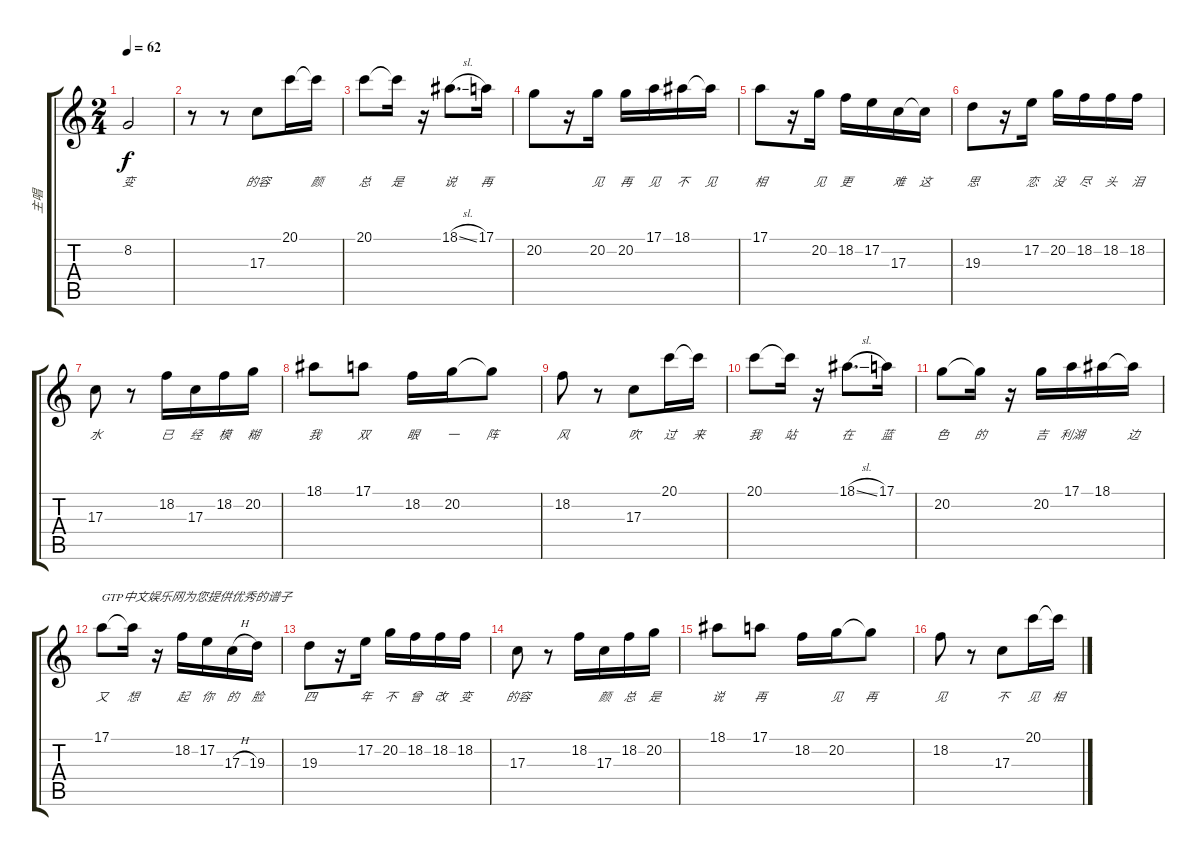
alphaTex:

\track ("主唱" "主唱") {instrument electricgrandpiano}
\staff {score tabs}
\tuning (E4 B3 G3 D3 A2 E2) {hide}
\ts (2 4)
\tempo 62
\clef g2
\ks c
8.2.2{lyrics (0 "变") lyrics (1 "") lyrics (2 "") lyrics (3 "") lyrics (4 "") dy f} |
r.8 r.8 17.3.8{lyrics (0 "的容") lyrics (1 "") lyrics (2 "") lyrics (3 "") lyrics (4 "")} 20.1.16{lyrics (0 "") lyrics (1 "") lyrics (2 "") lyrics (3 "") lyrics (4 "")} 20.1{t}.16{lyrics (0 "颜") lyrics (1 "") lyrics (2 "") lyrics (3 "") lyrics (4 "")} |
20.1.8{lyrics (0 "总") lyrics (1 "") lyrics (2 "") lyrics (3 "") lyrics (4 "")} 20.1{t}.16{lyrics (0 "是") lyrics (1 "") lyrics (2 "") lyrics (3 "") lyrics (4 "")} r.16 18.1{sl}.8{d lyrics (0 "说") lyrics (1 "") lyrics (2 "") lyrics (3 "") lyrics (4 "")} 17.1.16{lyrics (0 "再") lyrics (1 "") lyrics (2 "") lyrics (3 "") lyrics (4 "")} |
20.2.8{lyrics (0 "") lyrics (1 "") lyrics (2 "") lyrics (3 "") lyrics (4 "")} r.16 20.2.16{lyrics (0 "见") lyrics (1 "") lyrics (2 "") lyrics (3 "") lyrics (4 "")} 20.2.16{lyrics (0 "再") lyrics (1 "") lyrics (2 "") lyrics (3 "") lyrics (4 "")} 17.1.16{lyrics (0 "见") lyrics (1 "") lyrics (2 "") lyrics (3 "") lyrics (4 "")} 18.1.16{lyrics (0 "不") lyrics (1 "") lyrics (2 "") lyrics (3 "") lyrics (4 "")} 18.1{t}.16{lyrics (0 "见") lyrics (1 "") lyrics (2 "") lyrics (3 "") lyrics (4 "")} |
17.1.8{lyrics (0 "相") lyrics (1 "") lyrics (2 "") lyrics (3 "") lyrics (4 "")} r.16 20.2.16{lyrics (0 "见") lyrics (1 "") lyrics (2 "") lyrics (3 "") lyrics (4 "")} 18.2.16{lyrics (0 "更") lyrics (1 "") lyrics (2 "") lyrics (3 "") lyrics (4 "")} 17.2.16{lyrics (0 "") lyrics (1 "") lyrics (2 "") lyrics (3 "") lyrics (4 "")} 17.3.16{lyrics (0 "难") lyrics (1 "") lyrics (2 "") lyrics (3 "") lyrics (4 "")} 17.3{t}.16{lyrics (0 "这") lyrics (1 "") lyrics (2 "") lyrics (3 "") lyrics (4 "")} |
19.3.8{lyrics (0 "思") lyrics (1 "") lyrics (2 "") lyrics (3 "") lyrics (4 "")} r.16 17.2.16{lyrics (0 "恋") lyrics (1 "") lyrics (2 "") lyrics (3 "") lyrics (4 "")} 20.2.16{lyrics (0 "没") lyrics (1 "") lyrics (2 "") lyrics (3 "") lyrics (4 "")} 18.2.16{lyrics (0 "尽") lyrics (1 "") lyrics (2 "") lyrics (3 "") lyrics (4 "")} 18.2.16{lyrics (0 "头 ") lyrics (1 "") lyrics (2 "") lyrics (3 "") lyrics (4 "")} 18.2.16{lyrics (0 "泪") lyrics (1 "") lyrics (2 "") lyrics (3 "") lyrics (4 "")} |
17.3.8{lyrics (0 "水") lyrics (1 "") lyrics (2 "") lyrics (3 "") lyrics (4 "")} r.8 18.2.16{lyrics (0 "已") lyrics (1 "") lyrics (2 "") lyrics (3 "") lyrics (4 "")} 17.3.16{lyrics (0 "经") lyrics (1 "") lyrics (2 "") lyrics (3 "") lyrics (4 "")} 18.2.16{lyrics (0 "模") lyrics (1 "") lyrics (2 "") lyrics (3 "") lyrics (4 "")} 20.2.16{lyrics (0 "糊") lyrics (1 "") lyrics (2 "") lyrics (3 "") lyrics (4 "")} |
18.1.8{lyrics (0 "我") lyrics (1 "") lyrics (2 "") lyrics (3 "") lyrics (4 "")} 17.1.8{lyrics (0 "双") lyrics (1 "") lyrics (2 "") lyrics (3 "") lyrics (4 "")} 18.2.16{lyrics (0 "眼") lyrics (1 "") lyrics (2 "") lyrics (3 "") lyrics (4 "")} 20.2.16{lyrics (0 "一") lyrics (1 "") lyrics (2 "") lyrics (3 "") lyrics (4 "")} 20.2{t}.8{lyrics (0 "阵") lyrics (1 "") lyrics (2 "") lyrics (3 "") lyrics (4 "")} |
18.2.8{lyrics (0 "风") lyrics (1 "") lyrics (2 "") lyrics (3 "") lyrics (4 "")} r.8 17.3.8{lyrics (0 "吹") lyrics (1 "") lyrics (2 "") lyrics (3 "") lyrics (4 "")} 20.1.16{lyrics (0 "过") lyrics (1 "") lyrics (2 "") lyrics (3 "") lyrics (4 "")} 20.1{t}.16{lyrics (0 "来 ") lyrics (1 "") lyrics (2 "") lyrics (3 "") lyrics (4 "")} |
20.1.8{lyrics (0 "我") lyrics (1 "") lyrics (2 "") lyrics (3 "") lyrics (4 "")} 20.1{t}.16{lyrics (0 "站") lyrics (1 "") lyrics (2 "") lyrics (3 "") lyrics (4 "")} r.16 18.1{sl}.8{d lyrics (0 "在") lyrics (1 "") lyrics (2 "") lyrics (3 "") lyrics (4 "")} 17.1.16{lyrics (0 "蓝") lyrics (1 "") lyrics (2 "") lyrics (3 "") lyrics (4 "")} |
20.2.8{lyrics (0 "色") lyrics (1 "") lyrics (2 "") lyrics (3 "") lyrics (4 "")} 20.2{t}.16{lyrics (0 "的") lyrics (1 "") lyrics (2 "") lyrics (3 "") lyrics (4 "")} r.16 20.2.16{lyrics (0 "吉") lyrics (1 "") lyrics (2 "") lyrics (3 "") lyrics (4 "")} 17.1.16{lyrics (0 "利湖") lyrics (1 "") lyrics (2 "") lyrics (3 "") lyrics (4 "")} 18.1.16{lyrics (0 "") lyrics (1 "") lyrics (2 "") lyrics (3 "") lyrics (4 "")} 18.1{t}.16{lyrics (0 "边") lyrics (1 "") lyrics (2 "") lyrics (3 "") lyrics (4 "")} |
17.1.8{txt "GTP中文娱乐网为您提供优秀的谱子" lyrics (0 "又") lyrics (1 "") lyrics (2 "") lyrics (3 "") lyrics (4 "")} 17.1{t}.16{lyrics (0 "想") lyrics (1 "") lyrics (2 "") lyrics (3 "") lyrics (4 "")} r.16 18.2.16{lyrics (0 "起") lyrics (1 "") lyrics (2 "") lyrics (3 "") lyrics (4 "")} 17.2.16{lyrics (0 "你") lyrics (1 "") lyrics (2 "") lyrics (3 "") lyrics (4 "")} 17.3{h}.16{lyrics (0 "的") lyrics (1 "") lyrics (2 "") lyrics (3 "") lyrics (4 "")} 19.3.16{lyrics (0 "脸") lyrics (1 "") lyrics (2 "") lyrics (3 "") lyrics (4 "")} |
19.3.8{lyrics (0 "四") lyrics (1 "") lyrics (2 "") lyrics (3 "") lyrics (4 "")} r.16 17.2.16{lyrics (0 "年") lyrics (1 "") lyrics (2 "") lyrics (3 "") lyrics (4 "")} 20.2.16{lyrics (0 "不") lyrics (1 "") lyrics (2 "") lyrics (3 "") lyrics (4 "")} 18.2.16{lyrics (0 "曾") lyrics (1 "") lyrics (2 "") lyrics (3 "") lyrics (4 "")} 18.2.16{lyrics (0 "改") lyrics (1 "") lyrics (2 "") lyrics (3 "") lyrics (4 "")} 18.2.16{lyrics (0 "变") lyrics (1 "") lyrics (2 "") lyrics (3 "") lyrics (4 "")} |
17.3.8{lyrics (0 "的容") lyrics (1 "") lyrics (2 "") lyrics (3 "") lyrics (4 "")} r.8 18.2.16{lyrics (0 "") lyrics (1 "") lyrics (2 "") lyrics (3 "") lyrics (4 "")} 17.3.16{lyrics (0 "颜") lyrics (1 "") lyrics (2 "") lyrics (3 "") lyrics (4 "")} 18.2.16{lyrics (0 "总") lyrics (1 "") lyrics (2 "") lyrics (3 "") lyrics (4 "")} 20.2.16{lyrics (0 "是") lyrics (1 "") lyrics (2 "") lyrics (3 "") lyrics (4 "")} |
18.1.8{lyrics (0 "说") lyrics (1 "") lyrics (2 "") lyrics (3 "") lyrics (4 "")} 17.1.8{lyrics (0 "再") lyrics (1 "") lyrics (2 "") lyrics (3 "") lyrics (4 "")} 18.2.16{lyrics (0 "") lyrics (1 "") lyrics (2 "") lyrics (3 "") lyrics (4 "")} 20.2.16{lyrics (0 "见") lyrics (1 "") lyrics (2 "") lyrics (3 "") lyrics (4 "")} 20.2{t}.8{lyrics (0 "再") lyrics (1 "") lyrics (2 "") lyrics (3 "") lyrics (4 "")} |
18.2.8{lyrics (0 "见") lyrics (1 "") lyrics (2 "") lyrics (3 "") lyrics (4 "")} r.8 17.3.8{lyrics (0 "不") lyrics (1 "") lyrics (2 "") lyrics (3 "") lyrics (4 "")} 20.1.16{lyrics (0 "见") lyrics (1 "") lyrics (2 "") lyrics (3 "") lyrics (4 "")} 20.1{t}.16{lyrics (0 "相") lyrics (1 "") lyrics (2 "") lyrics (3 "") lyrics (4 "")}
